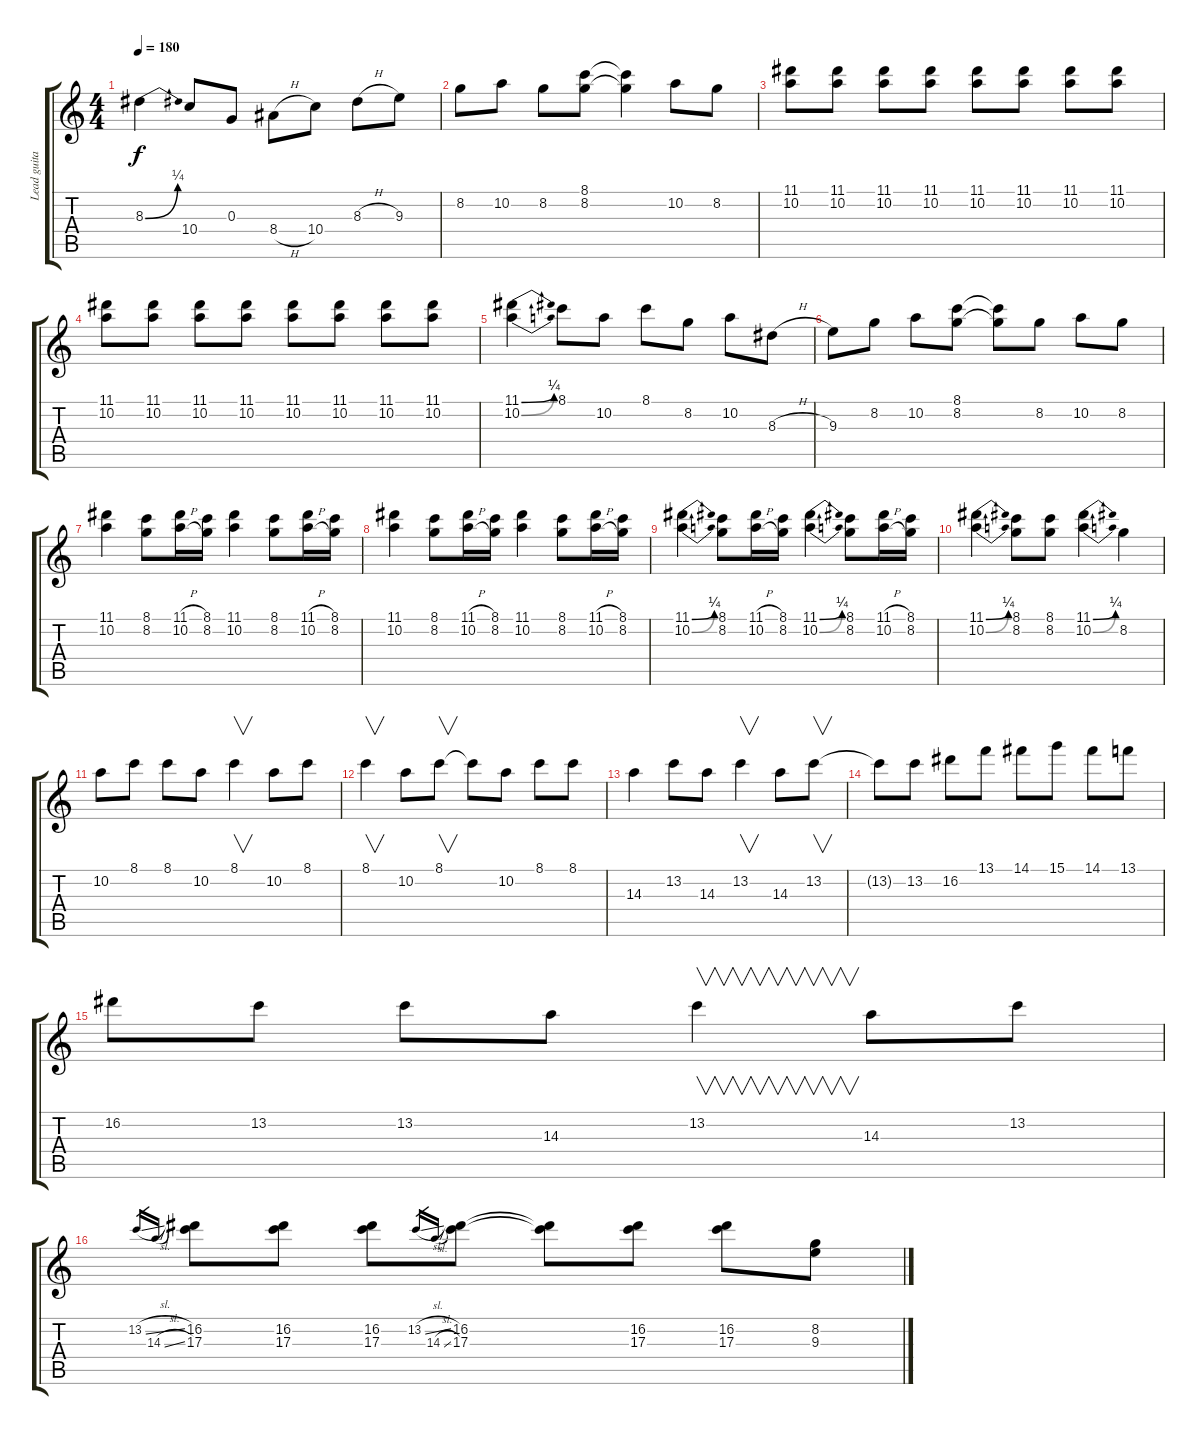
\track ("Lead guitar" "Lead guita") {instrument distortionguitar}
\staff {score tabs}
\tuning (E4 B3 G3 D3 A2 E2) {hide}
\ts (4 4)
\tempo 180
\clef g2
\ks c
8.3{be (bend 0 0 60 1)}.4{dy f} 10.4.8 0.3.8 8.4{h}.8 10.4.8 8.3{h}.8 9.3.8 |
8.2.8 10.2.8 8.2.8 (8.1 8.2).8 (8.1{t} 8.2{t}).4 10.2.8 8.2.8 |
(11.1 10.2).8 (11.1 10.2).8 (11.1 10.2).8 (11.1 10.2).8 (11.1 10.2).8 (11.1 10.2).8 (11.1 10.2).8 (11.1 10.2).8 |
(11.1 10.2).8 (11.1 10.2).8 (11.1 10.2).8 (11.1 10.2).8 (11.1 10.2).8 (11.1 10.2).8 (11.1 10.2).8 (11.1 10.2).8 |
(11.1{be (bend 0 0 60 1)} 10.2{be (bend 0 0 60 1)}).4 8.1.8 10.2.8 8.1.8 8.2.8 10.2.8 8.3{h}.8 |
9.3.8 8.2.8 10.2.8 (8.1 8.2).8 (8.1{t} 8.2{t}).8 8.2.8 10.2.8 8.2.8 |
(11.1 10.2).4 (8.1 8.2).8 (11.1{h} 10.2{h}).16 (8.1 8.2).16 (11.1 10.2).4 (8.1 8.2).8 (11.1{h} 10.2{h}).16 (8.1 8.2).16 |
(11.1 10.2).4 (8.1 8.2).8 (11.1{h} 10.2{h}).16 (8.1 8.2).16 (11.1 10.2).4 (8.1 8.2).8 (11.1{h} 10.2{h}).16 (8.1 8.2).16 |
(11.1{be (bend 0 0 60 1)} 10.2{be (bend 0 0 60 1)}).4 (8.1 8.2).8 (11.1{h} 10.2{h}).16 (8.1 8.2).16 (11.1{be (bend 0 0 60 1)} 10.2{be (bend 0 0 60 1)}).4 (8.1 8.2).8 (11.1{h} 10.2{h}).16 (8.1 8.2).16 |
(11.1{be (bend 0 0 60 1)} 10.2{be (bend 0 0 60 1)}).4 (8.1 8.2).8 (8.1 8.2).8 (11.1{be (bend 0 0 60 1)} 10.2{be (bend 0 0 60 1)}).4 8.2.4 |
10.2.8 8.1.8 8.1.8 10.2.8 8.1.4{v} 10.2.8 8.1.8 |
8.1.4{v} 10.2.8 8.1.8{v} 8.1{t}.8 10.2.8 8.1.8 8.1.8 |
14.3.4 13.2.8 14.3.8 13.2.4{v} 14.3.8 13.2.8{v} |
13.2{t}.8 13.2.8 16.2.8 13.1.8 14.1.8 15.1.8 14.1.8 13.1.8 |
16.2.8 13.2.8 13.2.8 14.3.8 13.2.4{v} 14.3.8 13.2.8 |
13.2{sl}.16{gr} 14.3{sl}.16{gr} (16.2 17.3).8 (16.2 17.3).8 (16.2 17.3).8 13.2{sl}.16{gr} 14.3{sl}.16{gr} (16.2 17.3).8 (16.2{t} 17.3{t}).8 (16.2 17.3).8 (16.2 17.3).8 (8.2{ss} 9.3{ss}).8
